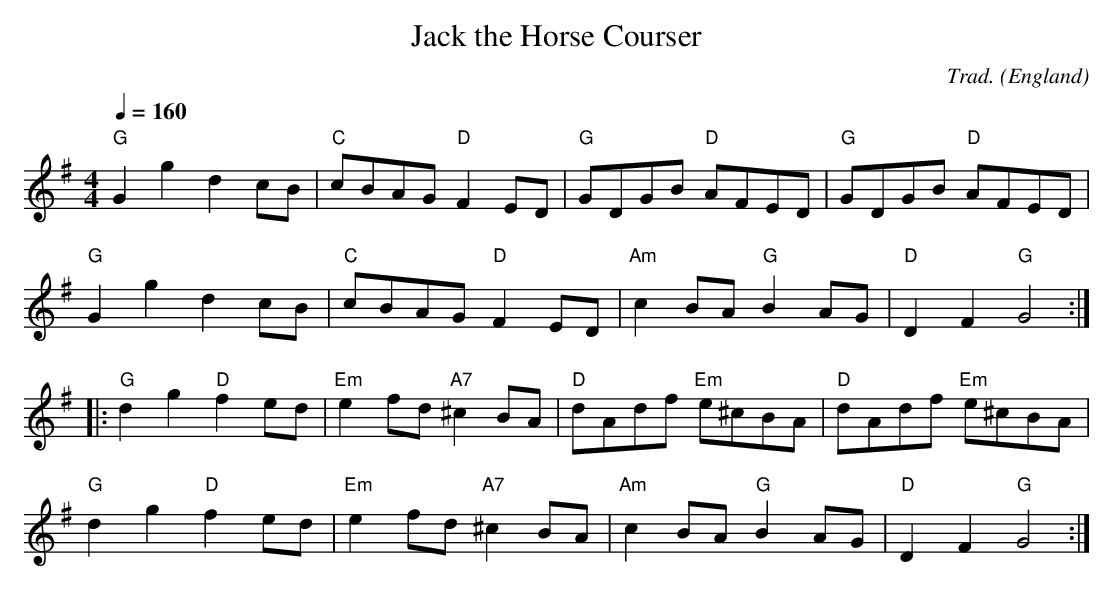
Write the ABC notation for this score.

X:1
T:Jack the Horse Courser
C:Trad.
O:England
M:4/4
L:1/8
Q:1/4=160
K:G
"G"G2g2 d2cB|"C"cBAG "D"F2 ED|"G"GDGB "D"AFED|"G"GDGB "D"AFED|
"G"G2g2 d2cB|"C"cBAG "D"F2 ED|"Am"c2BA "G"B2AG|"D"D2F2 "G"G4:|
|:"G"d2g2 "D"f2ed|"Em"e2fd "A7"^c2BA|"D"dAdf "Em"e^cBA|"D"dAdf "Em"e^cBA|
"G"d2g2 "D"f2ed|"Em"e2fd "A7"^c2BA|"Am"c2BA "G"B2AG|"D"D2F2"G"G4:|
